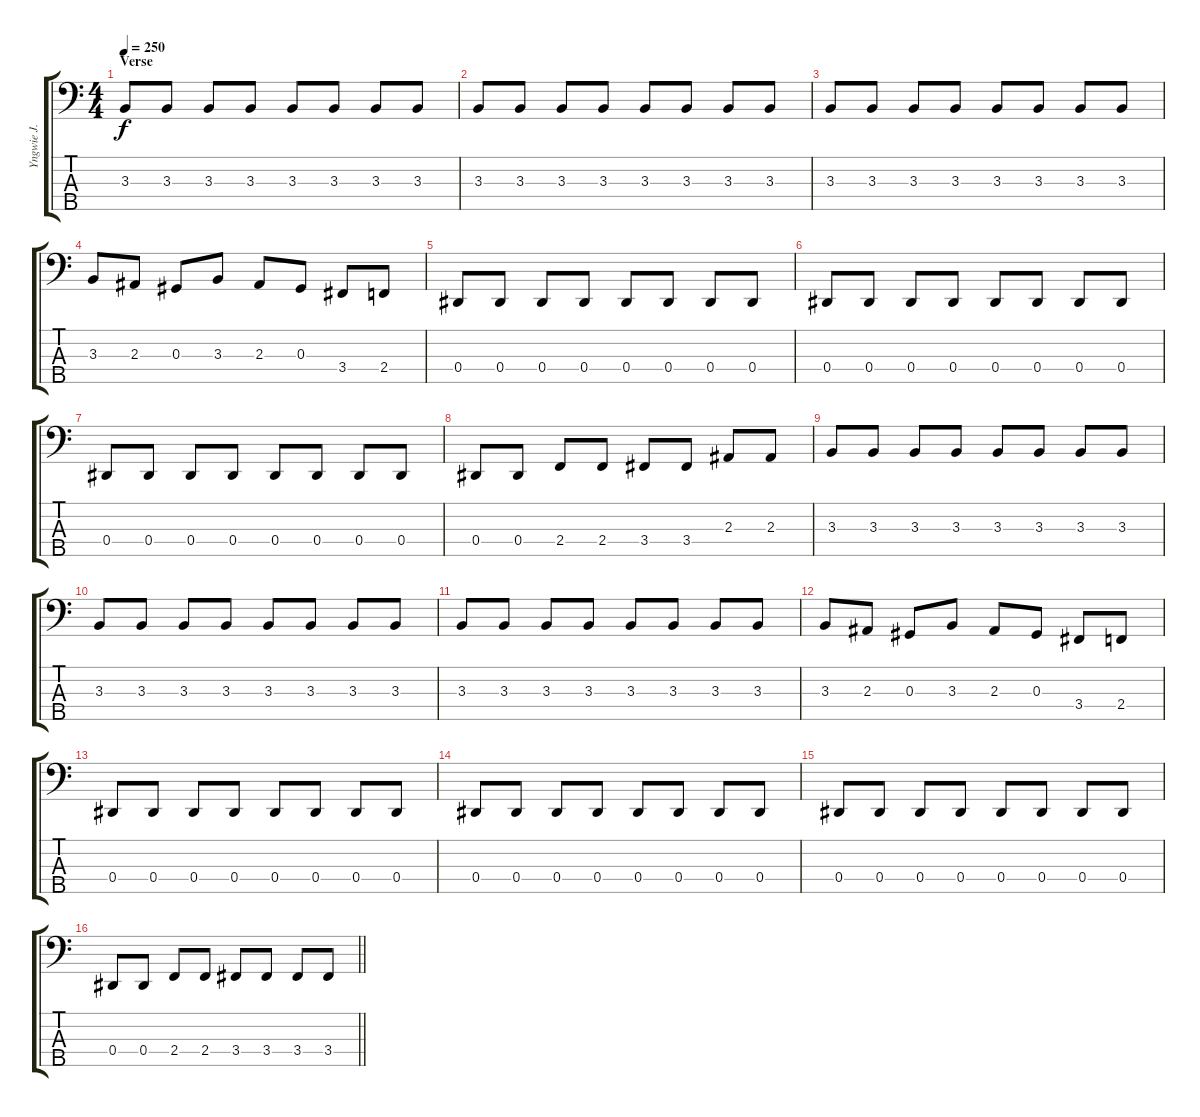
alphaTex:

\track ("Yngwie J. Malmsteen" "Yngwie J. ") {instrument electricbassfinger}
\staff {score tabs}
\tuning (Gb2 Db2 Ab1 Eb1 Bb0) {hide}
\ts (4 4)
\section ("" "Verse")
\tempo 250
\clef f4
\ks c
3.3.8{dy f} 3.3.8 3.3.8 3.3.8 3.3.8 3.3.8 3.3.8 3.3.8 |
3.3.8 3.3.8 3.3.8 3.3.8 3.3.8 3.3.8 3.3.8 3.3.8 |
3.3.8 3.3.8 3.3.8 3.3.8 3.3.8 3.3.8 3.3.8 3.3.8 |
3.3.8 2.3.8 0.3.8 3.3.8 2.3.8 0.3.8 3.4.8 2.4.8 |
0.4.8 0.4.8 0.4.8 0.4.8 0.4.8 0.4.8 0.4.8 0.4.8 |
0.4.8 0.4.8 0.4.8 0.4.8 0.4.8 0.4.8 0.4.8 0.4.8 |
0.4.8 0.4.8 0.4.8 0.4.8 0.4.8 0.4.8 0.4.8 0.4.8 |
0.4.8 0.4.8 2.4.8 2.4.8 3.4.8 3.4.8 2.3.8 2.3.8 |
3.3.8 3.3.8 3.3.8 3.3.8 3.3.8 3.3.8 3.3.8 3.3.8 |
3.3.8 3.3.8 3.3.8 3.3.8 3.3.8 3.3.8 3.3.8 3.3.8 |
3.3.8 3.3.8 3.3.8 3.3.8 3.3.8 3.3.8 3.3.8 3.3.8 |
3.3.8 2.3.8 0.3.8 3.3.8 2.3.8 0.3.8 3.4.8 2.4.8 |
0.4.8 0.4.8 0.4.8 0.4.8 0.4.8 0.4.8 0.4.8 0.4.8 |
0.4.8 0.4.8 0.4.8 0.4.8 0.4.8 0.4.8 0.4.8 0.4.8 |
0.4.8 0.4.8 0.4.8 0.4.8 0.4.8 0.4.8 0.4.8 0.4.8 |
\barLineRight lightlight
0.4.8 0.4.8 2.4.8 2.4.8 3.4.8 3.4.8 3.4.8 3.4.8
